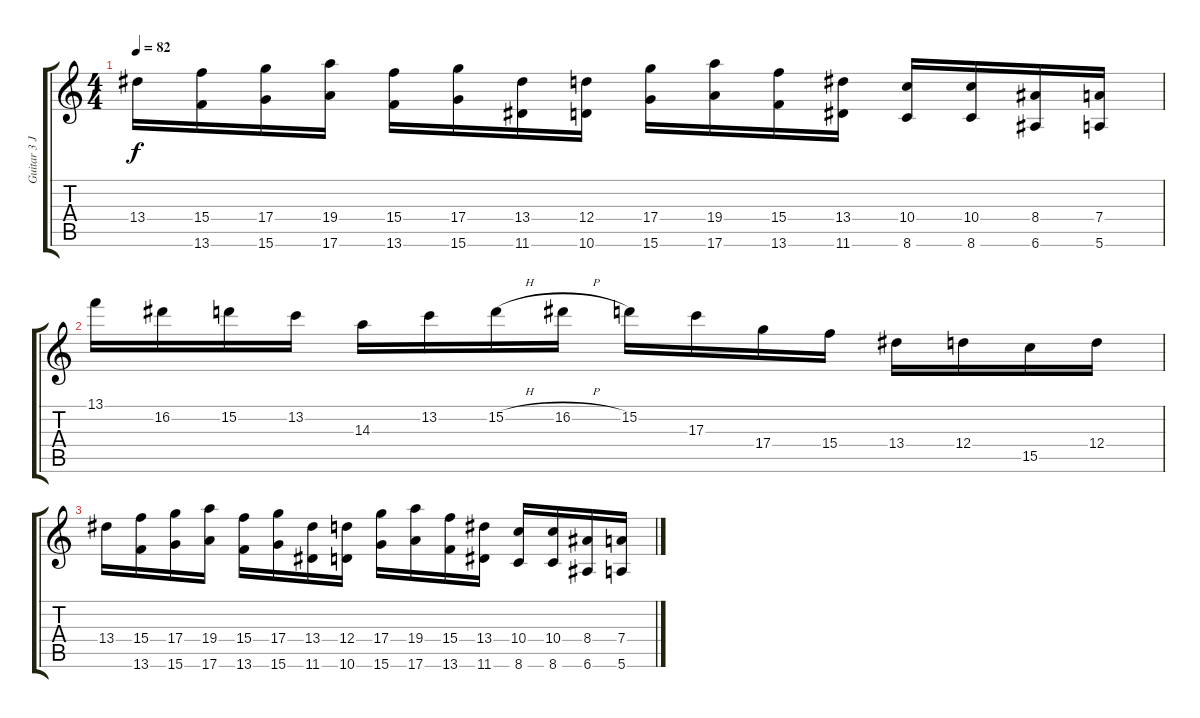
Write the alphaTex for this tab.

\track ("Guitar 3 Jazz" "Guitar 3 J") {instrument electricguitarjazz}
\staff {score tabs}
\tuning (E4 B3 G3 D3 A2 E2) {hide}
\ts (4 4)
\tempo 82
\clef g2
\ks c
13.4.16{dy f} (15.4 13.6).16 (17.4 15.6).16 (19.4 17.6).16 (15.4 13.6).16 (17.4 15.6).16 (13.4 11.6).16 (12.4 10.6).16 (17.4 15.6).16 (19.4 17.6).16 (15.4 13.6).16 (13.4 11.6).16 (10.4 8.6).16 (10.4 8.6).16 (8.4 6.6).16 (7.4 5.6).16 |
13.1.16 16.2.16 15.2.16 13.2.16 14.3.16 13.2.16 15.2{h}.16 16.2{h}.16 15.2.16 17.3.16 17.4.16 15.4.16 13.4.16 12.4.16 15.5.16 12.4.16 |
13.4.16 (15.4 13.6).16 (17.4 15.6).16 (19.4 17.6).16 (15.4 13.6).16 (17.4 15.6).16 (13.4 11.6).16 (12.4 10.6).16 (17.4 15.6).16 (19.4 17.6).16 (15.4 13.6).16 (13.4 11.6).16 (10.4 8.6).16 (10.4 8.6).16 (8.4 6.6).16 (7.4 5.6).16
